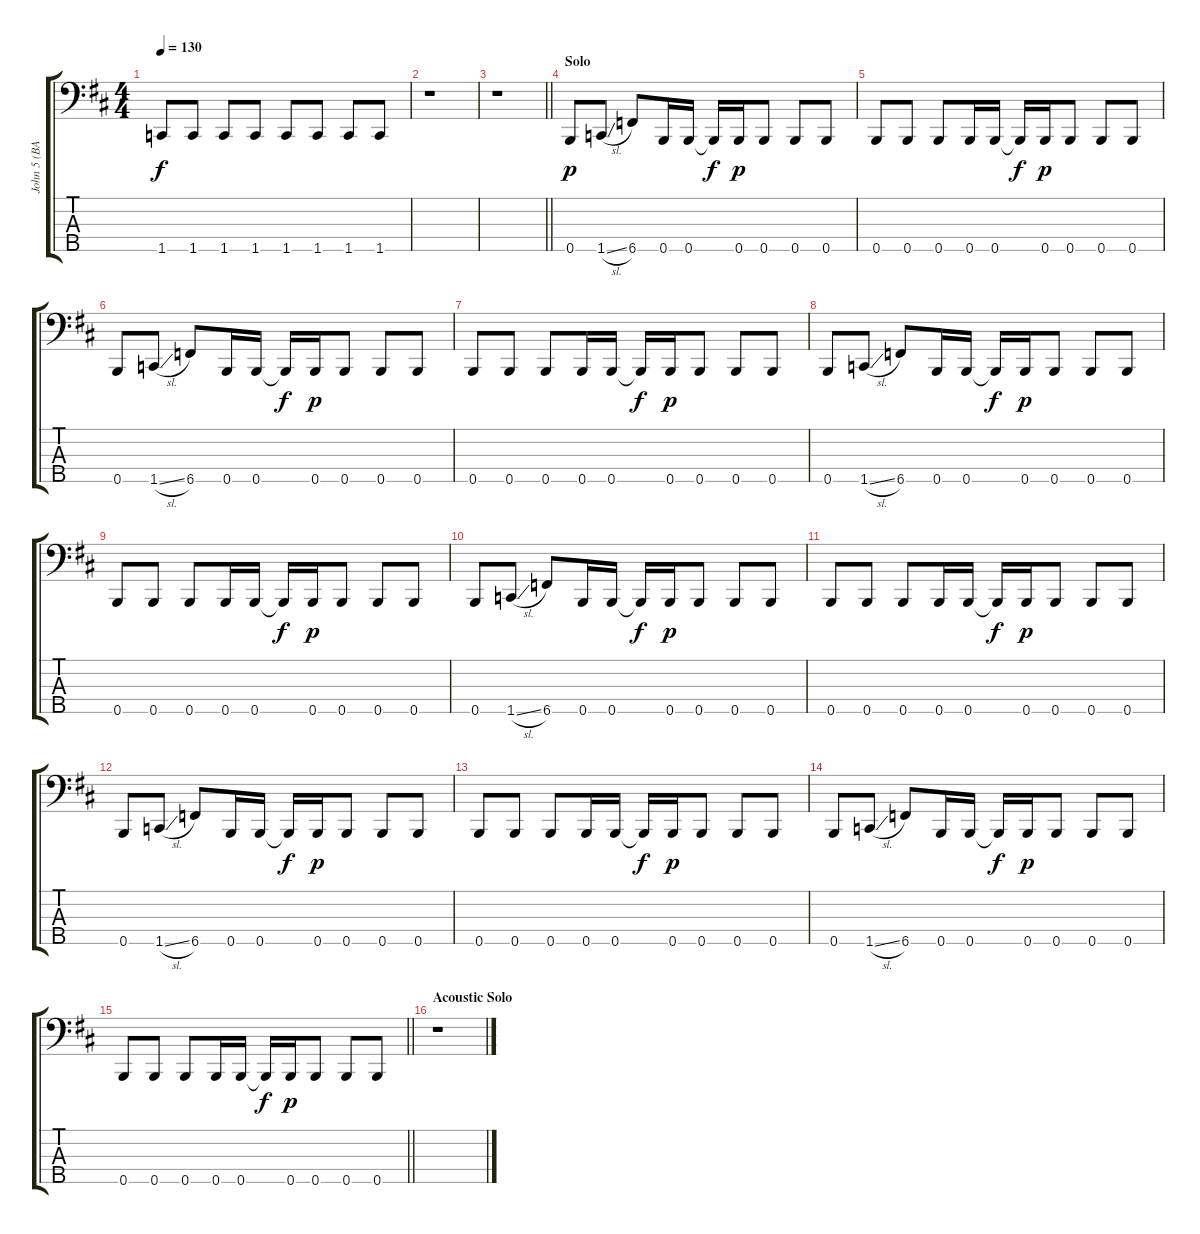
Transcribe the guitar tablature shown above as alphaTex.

\track ("John 5 (BASS)" "John 5 (BA") {instrument electricbassfinger}
\staff {score tabs}
\tuning (G2 D2 A1 E1 B0) {hide}
\ts (4 4)
\tempo 130
\clef f4
\ks d
1.5.8{dy f} 1.5.8 1.5.8 1.5.8 1.5.8 1.5.8 1.5.8 1.5.8 |
r.1 |
\barLineRight lightlight
r.1 |
\section ("" "Solo")
0.5.8{dy p} 1.5{sl}.8 6.5.8 0.5.16 0.5.16 0.5{t}.16{dy f} 0.5.16{dy p} 0.5.8 0.5.8 0.5.8 |
0.5.8 0.5.8 0.5.8 0.5.16 0.5.16 0.5{t}.16{dy f} 0.5.16{dy p} 0.5.8 0.5.8 0.5.8 |
0.5.8 1.5{sl}.8 6.5.8 0.5.16 0.5.16 0.5{t}.16{dy f} 0.5.16{dy p} 0.5.8 0.5.8 0.5.8 |
0.5.8 0.5.8 0.5.8 0.5.16 0.5.16 0.5{t}.16{dy f} 0.5.16{dy p} 0.5.8 0.5.8 0.5.8 |
0.5.8 1.5{sl}.8 6.5.8 0.5.16 0.5.16 0.5{t}.16{dy f} 0.5.16{dy p} 0.5.8 0.5.8 0.5.8 |
0.5.8 0.5.8 0.5.8 0.5.16 0.5.16 0.5{t}.16{dy f} 0.5.16{dy p} 0.5.8 0.5.8 0.5.8 |
0.5.8 1.5{sl}.8 6.5.8 0.5.16 0.5.16 0.5{t}.16{dy f} 0.5.16{dy p} 0.5.8 0.5.8 0.5.8 |
0.5.8 0.5.8 0.5.8 0.5.16 0.5.16 0.5{t}.16{dy f} 0.5.16{dy p} 0.5.8 0.5.8 0.5.8 |
0.5.8 1.5{sl}.8 6.5.8 0.5.16 0.5.16 0.5{t}.16{dy f} 0.5.16{dy p} 0.5.8 0.5.8 0.5.8 |
0.5.8 0.5.8 0.5.8 0.5.16 0.5.16 0.5{t}.16{dy f} 0.5.16{dy p} 0.5.8 0.5.8 0.5.8 |
0.5.8 1.5{sl}.8 6.5.8 0.5.16 0.5.16 0.5{t}.16{dy f} 0.5.16{dy p} 0.5.8 0.5.8 0.5.8 |
\barLineRight lightlight
0.5.8 0.5.8 0.5.8 0.5.16 0.5.16 0.5{t}.16{dy f} 0.5.16{dy p} 0.5.8 0.5.8 0.5.8 |
\section ("" "Acoustic Solo")
r.1
